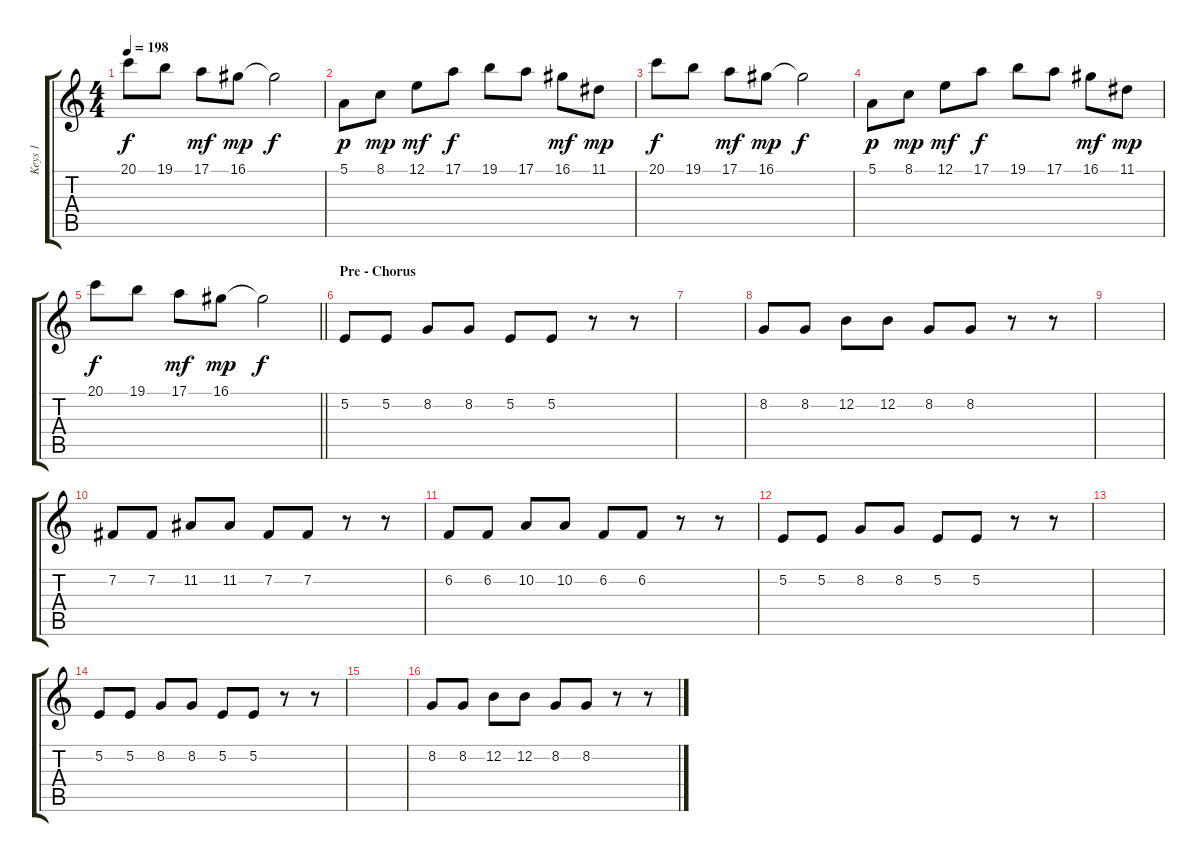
\track ("Keys 1" "Keys 1") {instrument stringensemble1}
\staff {score tabs}
\tuning (E4 B3 G3 D3 A2 E2) {hide}
\ts (4 4)
\tempo 198
\clef g2
\ks c
20.1.8{dy f} 19.1.8 17.1.8{dy mf} 16.1.8{dy mp} 16.1{t}.2{dy f} |
5.1.8{dy p} 8.1.8{dy mp} 12.1.8{dy mf} 17.1.8{dy f} 19.1.8 17.1.8 16.1.8{dy mf} 11.1.8{dy mp} |
20.1.8{dy f} 19.1.8 17.1.8{dy mf} 16.1.8{dy mp} 16.1{t}.2{dy f} |
5.1.8{dy p} 8.1.8{dy mp} 12.1.8{dy mf} 17.1.8{dy f} 19.1.8 17.1.8 16.1.8{dy mf} 11.1.8{dy mp} |
\barLineRight lightlight
20.1.8{dy f} 19.1.8 17.1.8{dy mf} 16.1.8{dy mp} 16.1{t}.2{dy f} |
\section ("" "Pre - Chorus")
5.2.8{instrument tuba} 5.2.8 8.2.8 8.2.8 5.2.8 5.2.8 r.8 r.8 |
|
8.2.8 8.2.8 12.2.8 12.2.8 8.2.8 8.2.8 r.8 r.8 |
|
7.2.8 7.2.8 11.2.8 11.2.8 7.2.8 7.2.8 r.8 r.8 |
6.2.8 6.2.8 10.2.8 10.2.8 6.2.8 6.2.8 r.8 r.8 |
5.2.8 5.2.8 8.2.8 8.2.8 5.2.8 5.2.8 r.8 r.8 |
|
5.2.8 5.2.8 8.2.8 8.2.8 5.2.8 5.2.8 r.8 r.8 |
|
8.2.8 8.2.8 12.2.8 12.2.8 8.2.8 8.2.8 r.8 r.8
